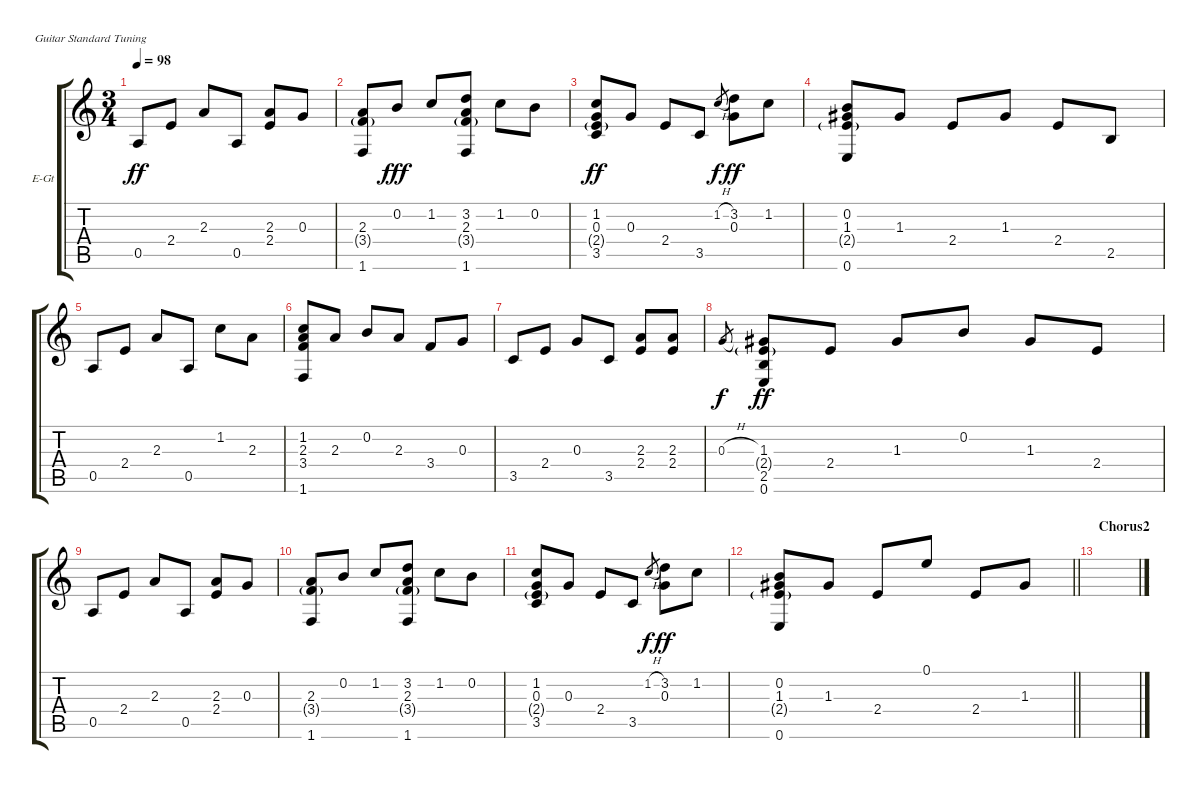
\bracketExtendMode groupsimilarinstruments
\firstSystemTrackNameOrientation horizontal
\otherSystemsTrackNameOrientation horizontal
\track ("Overdub" "E-Gt") {instrument electricguitarclean}
\staff {score tabs}
\tuning (E4 B3 G3 D3 A2 E2)
\ts (3 4)
\tempo 98
\clef g2
\ks c
0.5.8{dy ff} 2.4.8 2.3.8 0.5.8 (2.3 2.4).8 0.3.8 |
(2.3 3.4{g} 1.6).8 0.2.8{dy fff} 1.2.8 (3.2 2.3 3.4{g} 1.6).8 1.2.8 0.2.8 |
(1.2 0.3 2.4{g} 3.5).8{dy ff} 0.3.8 2.4.8 3.5.8 1.2{h}.8{gr dy f} (3.2 0.3).8{dy ff} 1.2.8 |
(0.2 1.3 2.4{g} 0.6).8 1.3.8 2.4.8 1.3.8 2.4.8 2.5.8 |
0.5.8 2.4.8 2.3.8 0.5.8 1.2.8 2.3.8 |
(1.2 2.3 3.4 1.6).8 2.3.8 0.2.8 2.3.8 3.4.8 0.3.8 |
3.5.8 2.4.8 0.3.8 3.5.8 (2.3 2.4).8 (2.3 2.4).8 |
0.3{h}.8{gr dy f} (1.3 2.4{g} 2.5 0.6).8{dy ff} 2.4.8 1.3.8 0.2.8 1.3.8 2.4.8 |
0.5.8 2.4.8 2.3.8 0.5.8 (2.3 2.4).8 0.3.8 |
(2.3 3.4{g} 1.6).8 0.2.8 1.2.8 (3.2 2.3 3.4{g} 1.6).8 1.2.8 0.2.8 |
(1.2 0.3 2.4{g} 3.5).8 0.3.8 2.4.8 3.5.8 1.2{h}.8{gr dy f} (3.2 0.3).8{dy ff} 1.2.8 |
\barLineRight lightlight
(0.2 1.3 2.4{g} 0.6).8 1.3.8 2.4.8 0.1.8 2.4.8 1.3.8 |
\section ("" "Chorus2")
